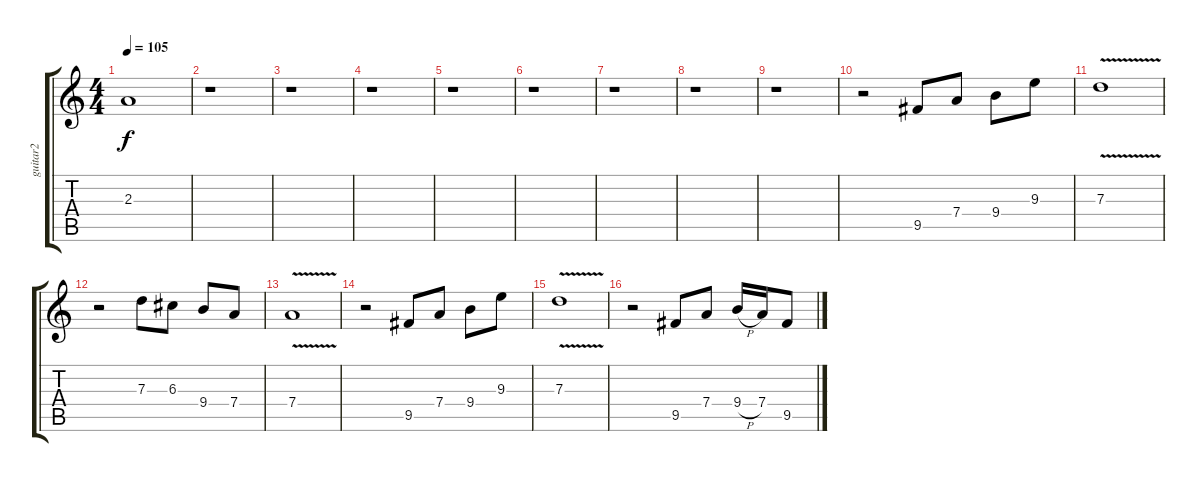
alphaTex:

\track ("guitar2" "guitar2") {instrument distortionguitar}
\staff {score tabs}
\tuning (E4 B3 G3 D3 A2 E2) {hide}
\ts (4 4)
\tempo 105
\clef g2
\ks c
2.3.1{dy f} |
r.1 |
r.1 |
r.1 |
r.1 |
r.1 |
r.1 |
r.1 |
r.1 |
r.2 9.5.8 7.4.8 9.4.8 9.3.8 |
7.3{v}.1 |
r.2 7.3.8 6.3.8 9.4.8 7.4.8 |
7.4{v}.1 |
r.2 9.5.8 7.4.8 9.4.8 9.3.8 |
7.3{v}.1 |
r.2 9.5.8 7.4.8 9.4{h}.16 7.4.16 9.5.8
